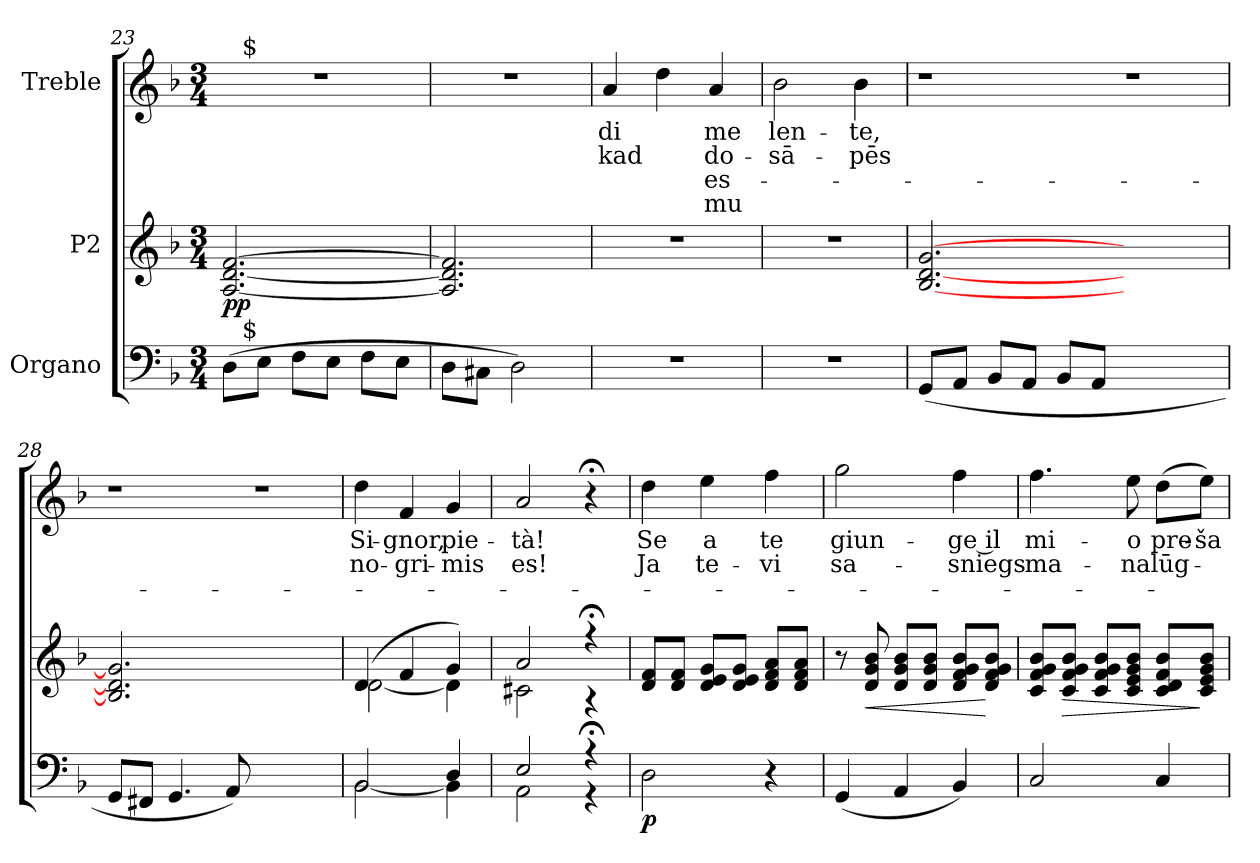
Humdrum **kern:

**kern	**dynam	**kern	**dynam	**kern	**text	**text	**text	**text
*part3	*part3	*part2	*part2	*part1	*part1	*part1	*part1	*part1
*staff3	*staff3	*staff2	*staff2	*staff1	*staff1	*staff1	*staff1	*staff1
*I"Organo	*	*I"P2	*	*I"Treble	*	*	*	*
*clefF4	*	*clefG2	*	*clefG2	*	*	*	*
*k[b-]	*	*k[b-]	*	*k[b-]	*	*	*	*
*d:	*	*d:	*	*d:	*	*	*	*
*M3/4	*	*M3/4	*	*M3/4	*	*	*	*
=23	=23	=23	=23	=23	=23	=23	=23	=23
!	!	!	!	!LO:N:vis=1	!	!	!	!
*	*	*	*	*^	*	*	*	*
(8Di\L	.	[2.Ai/ [2.di [2.fi	pp	2.r	8ryy	.	.	.	.
!	!	!	!	!	!LO:TX:a:rj:t=$	!	!	!	!
!LO:TX:a:rj:t=$	!	!	!	!	!	!	!	!	!
8Ei\J	.	.	.	.	2ryy	.	.	.	.
8Fi\L	.	.	.	.	.	.	.	.	.
8Ei\J	.	.	.	.	.	.	.	.	.
8Fi\L	.	.	.	.	.	.	.	.	.
8Ei\J	.	.	.	.	8ryy	.	.	.	.
=24	=24	=24	=24	=24	=24	=24	=24	=24	=24
!	!	!	!	!LO:N:vis=1	!	!	!	!	!
*	*	*	*	*v	*v	*	*	*	*
8Di\L	.	2.Ai/] 2.di] 2.fi]	.	2.r	.	.	.	.
8C#Xi\J	.	.	.	.	.	.	.	.
2Di\)	.	.	.	.	.	.	.	.
=25	=25	=25	=25	=25	=25	=25	=25	=25
!LO:N:vis=1	!	!LO:N:vis=1	!	!	!	!	!	!
!	!	!	!	!	!LO:LY:b:color=#000000	!LO:LY:b:color=#000000	!	!
2.r	.	2.r	.	4ai/	di	kad	.	.
.	.	.	.	4ddi\	.	.	.	.
!	!	!	!	!	!LO:LY:b:color=#000000	!LO:LY:b:color=#000000	!LO:LY:b:color=#000000	!LO:LY:b:color=#000000
.	.	.	.	4ai/	-me	do-	es-	-mu
=26	=26	=26	=26	=26	=26	=26	=26	=26
!LO:N:vis=1	!	!LO:N:vis=1	!	!	!	!	!	!
!	!	!	!	!	!LO:LY:b:color=#000000	!LO:LY:b:color=#000000	!	!
2.r	.	2.r	.	2b-i\	-len-	sā-	.	.
!	!	!	!	!	!LO:LY:b:color=#000000	!LO:LY:b:color=#000000	!	!
.	.	.	.	4b-i\	-te,	pēs	.	.
!!LO:PB:g=z
=27	=27	=27	=27	=27	=27	=27	=27	=27
!	!	!	!	!LO:N:vis=1	!	!	!	!
(8GGi/L	.	[2.B-i/ [2.di [2.gi	.	2.r	.	.	.	.
8AAi/J	.	.	.	.	.	.	.	.
8BB-i/L	.	.	.	.	.	.	.	.
8AAi/J	.	.	.	.	.	.	.	.
8BB-i/L	.	.	.	.	.	.	.	.
8AAi/J	.	.	.	.	.	.	.	.
!	!	!	!	!LO:N:vis=1	!	!	!	!
2.ryy	.	2.ryy	.	2.r	.	.	.	.
=28	=28	=28	=28	=28	=28	=28	=28	=28
!	!	!	!	!LO:N:vis=1	!	!	!	!
8GGi/L	.	2.B-i/] 2.di] 2.gi]	.	2.r	.	.	.	.
8FF#Xi/J	.	.	.	.	.	.	.	.
4.GGi/	.	.	.	.	.	.	.	.
8AAi/)	.	.	.	.	.	.	.	.
!	!	!	!	!LO:N:vis=1	!	!	!	!
2.ryy	.	2.ryy	.	2.r	.	.	.	.
=29	=29	=29	=29	=29	=29	=29	=29	=29
*^	*	*^	*	*	*	*	*	*
!	!	!	!	!	!	!	!LO:LY:b:color=#000000	!LO:LY:b:color=#000000	!	!
2BB-i/	[2BB-i\	.	(4di/	[2di\	.	4ddi\	Si-	no-	.	.
!	!	!	!	!	!	!	!LO:LY:b:color=#000000	!LO:LY:b:color=#000000	!	!
.	.	.	4fi/	.	.	4fi/	-gnor,	-gri-	.	.
!	!	!	!	!	!	!	!LO:LY:b:color=#000000	!LO:LY:b:color=#000000	!	!
4Di/	4BB-i\]	.	4gi/)	4di\]	.	4gi/	pie-	-mis	.	.
=30	=30	=30	=30	=30	=30	=30	=30	=30	=30	=30
!	!	!	!	!	!	!	!LO:LY:b:color=#000000	!LO:LY:b:color=#000000	!	!
2Ei/	2AAi\	.	2ai/	2c#Xi\	.	2ai/	-tà!	es!	.	.
4r;	4r	.	4r;	4r	.	4r;	.	.	.	.
*v	*v	*	*	*	*	*	*	*	*	*
*	*	*v	*v	*	*	*	*	*	*
=31	=31	=31	=31	=31	=31	=31	=31	=31
*^	*	*^	*	*	*	*	*	*
!	!	!	!	!	!	!	!LO:LY:b:color=#000000	!LO:LY:b:color=#000000	!	!
*v	*v	*	*	*	*	*	*	*	*	*
*	*	*v	*v	*	*	*	*	*	*
2Di\	p	8di/ 8fi/L	.	4ddi\	Se	Ja	.	.
.	.	8di/ 8fi/J	.	.	.	.	.	.
!	!	!	!	!	!LO:LY:b:color=#000000	!LO:LY:b:color=#000000	!	!
.	.	8di/ 8ei/ 8gi/L	.	4eei\	a	te-	.	.
.	.	8di/ 8ei/ 8gi/J	.	.	.	.	.	.
!	!	!	!	!	!LO:LY:b:color=#000000	!LO:LY:b:color=#000000	!	!
4r	.	8di/ 8fi/ 8ai/L	.	4ffi\	te	-vi	.	.
.	.	8di/ 8fi/ 8ai/J	.	.	.	.	.	.
=32	=32	=32	=32	=32	=32	=32	=32	=32
!	!	!	!	!	!LO:LY:b:color=#000000	!LO:LY:b:color=#000000	!	!
(4GGi/	.	8r	.	2ggi\	giun-	sa-	.	.
!	!	!	!LO:HP:b	!	!	!	!	!
.	.	8di/ 8gi 8b-i	<	.	.	.	.	.
4AAi/	.	8di/ 8gi/ 8b-i/L	.	.	.	.	.	.
.	.	8di/ 8gi/ 8b-i/J	.	.	.	.	.	.
!	!	!	!	!	!LO:LY:b:color=#000000	!LO:LY:b:color=#000000	!	!
4BB-i/)	.	8di/ 8fi/ 8gi/ 8b-i/L	.	4ffi\	-ge il	-sniegs	.	.
.	.	8di/ 8fi/ 8gi/ 8b-i/J	[	.	.	.	.	.
=33	=33	=33	=33	=33	=33	=33	=33	=33
!	!	!	!	!	!LO:LY:b:color=#000000	!LO:LY:b:color=#000000	!	!
2Ci/	.	8ci/ 8fi/ 8gi/ 8b-i/L	.	4.ffi\	mi-	ma-	.	.
!	!	!	!LO:HP:b	!	!	!	!	!
.	.	8ci/ 8fi/ 8gi/ 8b-i/J	>	.	.	.	.	.
.	.	8ci/ 8fi/ 8gi/ 8b-i/L	.	.	.	.	.	.
!	!	!	!	!	!LO:LY:b:color=#000000	!LO:LY:b:color=#000000	!	!
.	.	8ci/ 8ei/ 8gi/ 8b-i/J	.	8eei\	-o	-na	.	.
!	!	!	!	!	!LO:LY:b:color=#000000	!LO:LY:b:color=#000000	!	!
4Ci/	.	8ci/ 8di/ 8fi/ 8b-i/L	.	(8ddi\L	pre-	lūg-	.	.
!	!	!	!	!	!LO:LY:b:color=#000000	!	!	!
.	.	8ci/ 8ei/ 8gi/ 8b-i/J	]	8eei\J)	-ša-	.	.	.
=	=	=	=	=	=	=	=	=
*-	*-	*-	*-	*-	*-	*-	*-	*-
